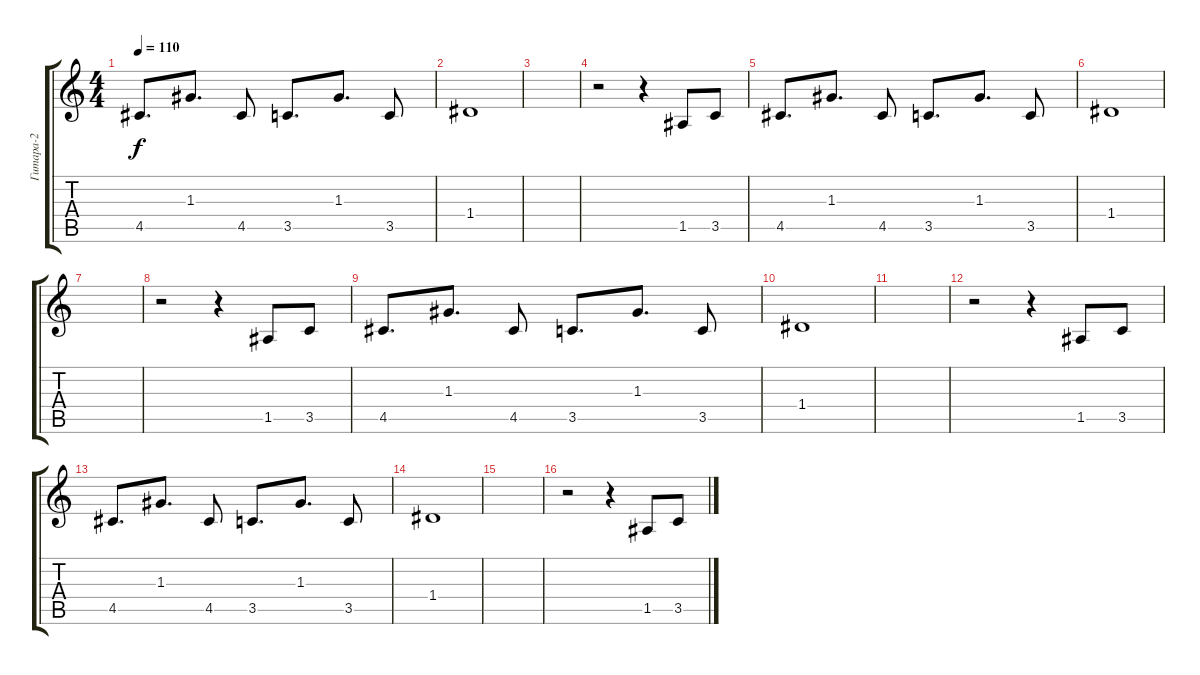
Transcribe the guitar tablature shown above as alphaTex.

\track ("Гитара-2" "Гитара-2") {instrument overdrivenguitar}
\staff {score tabs}
\tuning (E4 B3 G3 D3 A2 E2) {hide}
\ts (4 4)
\tempo 110
\clef g2
\ks c
4.5.8{d dy f} 1.3.8{d} 4.5.8 3.5.8{d} 1.3.8{d} 3.5.8 |
1.4.1 |
|
r.2 r.4 1.5.8 3.5.8 |
4.5.8{d} 1.3.8{d} 4.5.8 3.5.8{d} 1.3.8{d} 3.5.8 |
1.4.1 |
|
r.2 r.4 1.5.8 3.5.8 |
4.5.8{d} 1.3.8{d} 4.5.8 3.5.8{d} 1.3.8{d} 3.5.8 |
1.4.1 |
|
r.2 r.4 1.5.8 3.5.8 |
4.5.8{d} 1.3.8{d} 4.5.8 3.5.8{d} 1.3.8{d} 3.5.8 |
1.4.1 |
|
r.2 r.4 1.5.8 3.5.8
